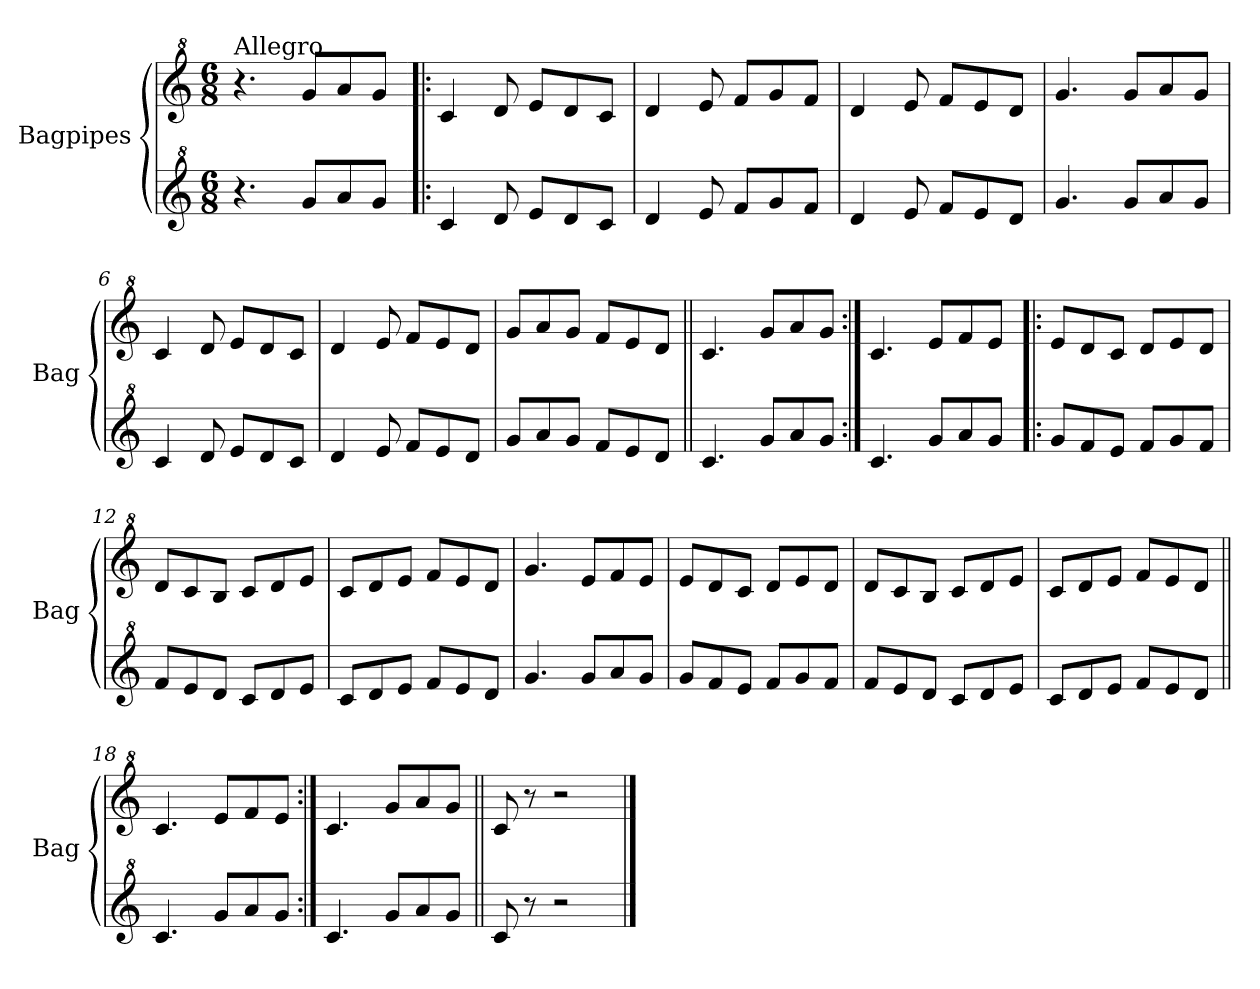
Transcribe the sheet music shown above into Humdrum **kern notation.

**kern	**kern
*part2	*part1
*staff2	*staff1
*I"Bagpipes	*I"Bagpipes
*I'Bag	*I'Bag
*clefG^2	*clefG^2
*k[]	*k[]
*C:	*C:
*M6/8	*M6/8
=1	=1
!	!LO:TX:a:t=Allegro
4.r	4.r
8gg/L	8gg/L
8aa/	8aa/
8gg/J	8gg/J
=2!|:	=2!|:
4cc/	4cc/
8dd/	8dd/
8ee/L	8ee/L
8dd/	8dd/
8cc/J	8cc/J
=3	=3
4dd/	4dd/
8ee/	8ee/
8ff/L	8ff/L
8gg/	8gg/
8ff/J	8ff/J
=4	=4
4dd/	4dd/
8ee/	8ee/
8ff/L	8ff/L
8ee/	8ee/
8dd/J	8dd/J
=5	=5
4.gg/	4.gg/
8gg/L	8gg/L
8aa/	8aa/
8gg/J	8gg/J
=6	=6
4cc/	4cc/
8dd/	8dd/
8ee/L	8ee/L
8dd/	8dd/
8cc/J	8cc/J
=7	=7
4dd/	4dd/
8ee/	8ee/
8ff/L	8ff/L
8ee/	8ee/
8dd/J	8dd/J
!!LO:LB:g=z
=8	=8
8gg/L	8gg/L
8aa/	8aa/
8gg/J	8gg/J
8ff/L	8ff/L
8ee/	8ee/
8dd/J	8dd/J
=9||	=9||
4.cc/	4.cc/
8gg/L	8gg/L
8aa/	8aa/
8gg/J	8gg/J
=10:|!	=10:|!
4.cc/	4.cc/
8gg/L	8ee/L
8aa/	8ff/
8gg/J	8ee/J
=11!|:	=11!|:
8gg/L	8ee/L
8ff/	8dd/
8ee/J	8cc/J
8ff/L	8dd/L
8gg/	8ee/
8ff/J	8dd/J
=12	=12
8ff/L	8dd/L
8ee/	8cc/
8dd/J	8b/J
8cc/L	8cc/L
8dd/	8dd/
8ee/J	8ee/J
=13	=13
8cc/L	8cc/L
8dd/	8dd/
8ee/J	8ee/J
8ff/L	8ff/L
8ee/	8ee/
8dd/J	8dd/J
=14	=14
4.gg/	4.gg/
8gg/L	8ee/L
8aa/	8ff/
8gg/J	8ee/J
!!LO:LB:g=z
=15	=15
8gg/L	8ee/L
8ff/	8dd/
8ee/J	8cc/J
8ff/L	8dd/L
8gg/	8ee/
8ff/J	8dd/J
=16	=16
8ff/L	8dd/L
8ee/	8cc/
8dd/J	8b/J
8cc/L	8cc/L
8dd/	8dd/
8ee/J	8ee/J
=17	=17
8cc/L	8cc/L
8dd/	8dd/
8ee/J	8ee/J
8ff/L	8ff/L
8ee/	8ee/
8dd/J	8dd/J
=18||	=18||
4.cc/	4.cc/
8gg/L	8ee/L
8aa/	8ff/
8gg/J	8ee/J
=19:|!	=19:|!
4.cc/	4.cc/
8gg/L	8gg/L
8aa/	8aa/
8gg/J	8gg/J
=20||	=20||
8cc/	8cc/
8r	8r
2r	2r
==	==
*-	*-
